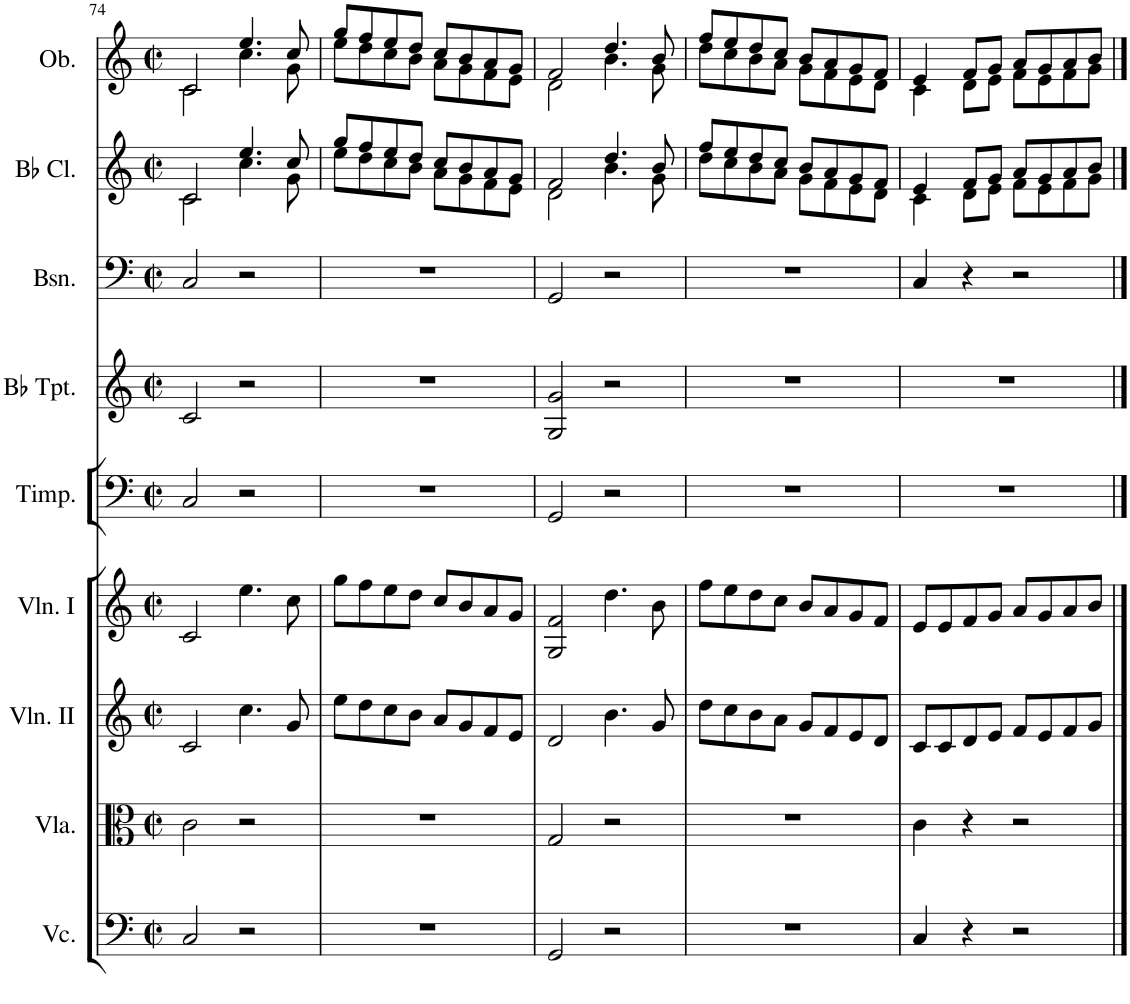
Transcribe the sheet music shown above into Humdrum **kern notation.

**kern	**kern	**kern	**kern	**kern	**kern	**kern	**kern	**kern
*part9	*part8	*part7	*part6	*part5	*part4	*part3	*part2	*part1
*staff9	*staff8	*staff7	*staff6	*staff5	*staff4	*staff3	*staff2	*staff1
*I"Violoncellos	*I"Violas	*I"Violins II	*I"Violins I	*I"Timpani	*I"Trumpets in Bb	*I"Bassoons	*I"Clarinets in Bb	*I"Oboes
*I'Vc.	*I'Vla.	*I'Vln. II	*I'Vln. I	*I'Timp.	*	*I'Bsn.	*	*I'Ob.
!!LO:PB:g=z
*clefF4	*clefC3	*clefG2	*clefG2	*clefF4	*clefG2	*clefF4	*clefG2	*clefG2
*	*	*	*	*	*ITrd1c2	*	*ITrd1c2	*
*k[]	*k[]	*k[]	*k[]	*k[]	*k[]	*k[]	*k[]	*k[]
*M2/2	*M2/2	*M2/2	*M2/2	*M2/2	*M2/2	*M2/2	*M2/2	*M2/2
*met(c|)	*met(c|)	*met(c|)	*met(c|)	*met(c|)	*met(c|)	*met(c|)	*met(c|)	*met(c|)
=74	=74	=74	=74	=74	=74	=74	=74	=74
*	*	*	*	*	*	*	*^	*^
2C/	2c\	2c/	2c/	2C/	2c/	2C/	2c/	2c\	2c/	2c\
2r	2r	4.cc\	4.ee\	2r	2r	2r	4.ee/	4.cc\	4.ee/	4.cc\
.	.	8g/	8cc\	.	.	.	8cc/	8g\	8cc/	8g\
=75	=75	=75	=75	=75	=75	=75	=75	=75	=75	=75
1r	1r	8ee\L	8gg\L	1r	1r	1r	8gg/L	8ee\L	8gg/L	8ee\L
.	.	8dd\	8ff\	.	.	.	8ff/	8dd\	8ff/	8dd\
.	.	8cc\	8ee\	.	.	.	8ee/	8cc\	8ee/	8cc\
.	.	8b\J	8dd\J	.	.	.	8dd/J	8b\J	8dd/J	8b\J
.	.	8a/L	8cc/L	.	.	.	8cc/L	8a\L	8cc/L	8a\L
.	.	8g/	8b/	.	.	.	8b/	8g\	8b/	8g\
.	.	8f/	8a/	.	.	.	8a/	8f\	8a/	8f\
.	.	8e/J	8g/J	.	.	.	8g/J	8e\J	8g/J	8e\J
=76	=76	=76	=76	=76	=76	=76	=76	=76	=76	=76
2GG/	2G/	2d/	2G/ 2f/	2GG/	2G/ 2g/	2GG/	2f/	2d\	2f/	2d\
2r	2r	4.b\	4.dd\	2r	2r	2r	4.dd/	4.b\	4.dd/	4.b\
.	.	8g/	8b\	.	.	.	8b/	8g\	8b/	8g\
=77	=77	=77	=77	=77	=77	=77	=77	=77	=77	=77
1r	1r	8dd\L	8ff\L	1r	1r	1r	8ff/L	8dd\L	8ff/L	8dd\L
.	.	8cc\	8ee\	.	.	.	8ee/	8cc\	8ee/	8cc\
.	.	8b\	8dd\	.	.	.	8dd/	8b\	8dd/	8b\
.	.	8a\J	8cc\J	.	.	.	8cc/J	8a\J	8cc/J	8a\J
.	.	8g/L	8b/L	.	.	.	8b/L	8g\L	8b/L	8g\L
.	.	8f/	8a/	.	.	.	8a/	8f\	8a/	8f\
.	.	8e/	8g/	.	.	.	8g/	8e\	8g/	8e\
.	.	8d/J	8f/J	.	.	.	8f/J	8d\J	8f/J	8d\J
=78	=78	=78	=78	=78	=78	=78	=78	=78	=78	=78
4C/	4c\	8c/L	8e/L	1r	1r	4C/	4e/	4c\	4e/	4c\
.	.	8c/	8e/	.	.	.	.	.	.	.
4r	4r	8d/	8f/	.	.	4r	8f/L	8d\L	8f/L	8d\L
.	.	8e/J	8g/J	.	.	.	8g/J	8e\J	8g/J	8e\J
2r	2r	8f/L	8a/L	.	.	2r	8a/L	8f\L	8a/L	8f\L
.	.	8e/	8g/	.	.	.	8g/	8e\	8g/	8e\
.	.	8f/	8a/	.	.	.	8a/	8f\	8a/	8f\
.	.	8g/J	8b/J	.	.	.	8b/J	8g\J	8b/J	8g\J
*	*	*	*	*	*	*	*v	*v	*	*
*	*	*	*	*	*	*	*	*v	*v
==	==	==	==	==	==	==	==	==
*-	*-	*-	*-	*-	*-	*-	*-	*-
